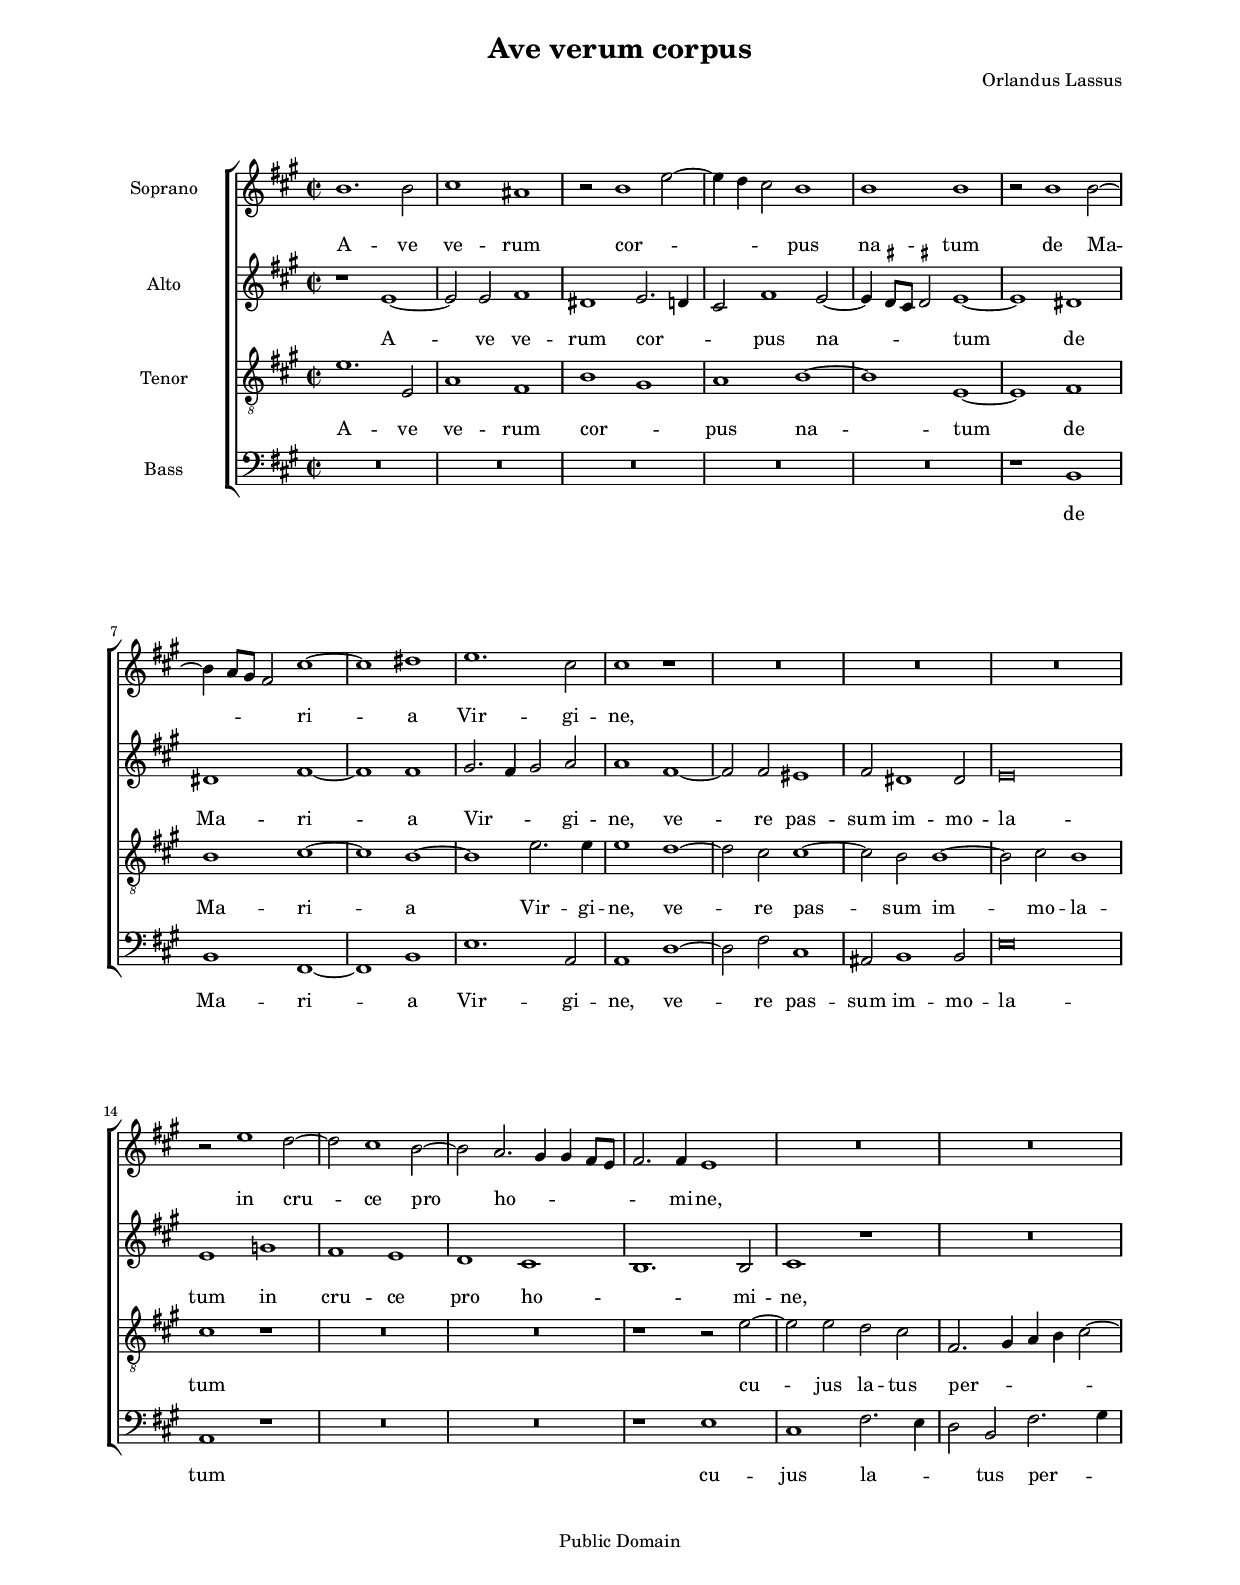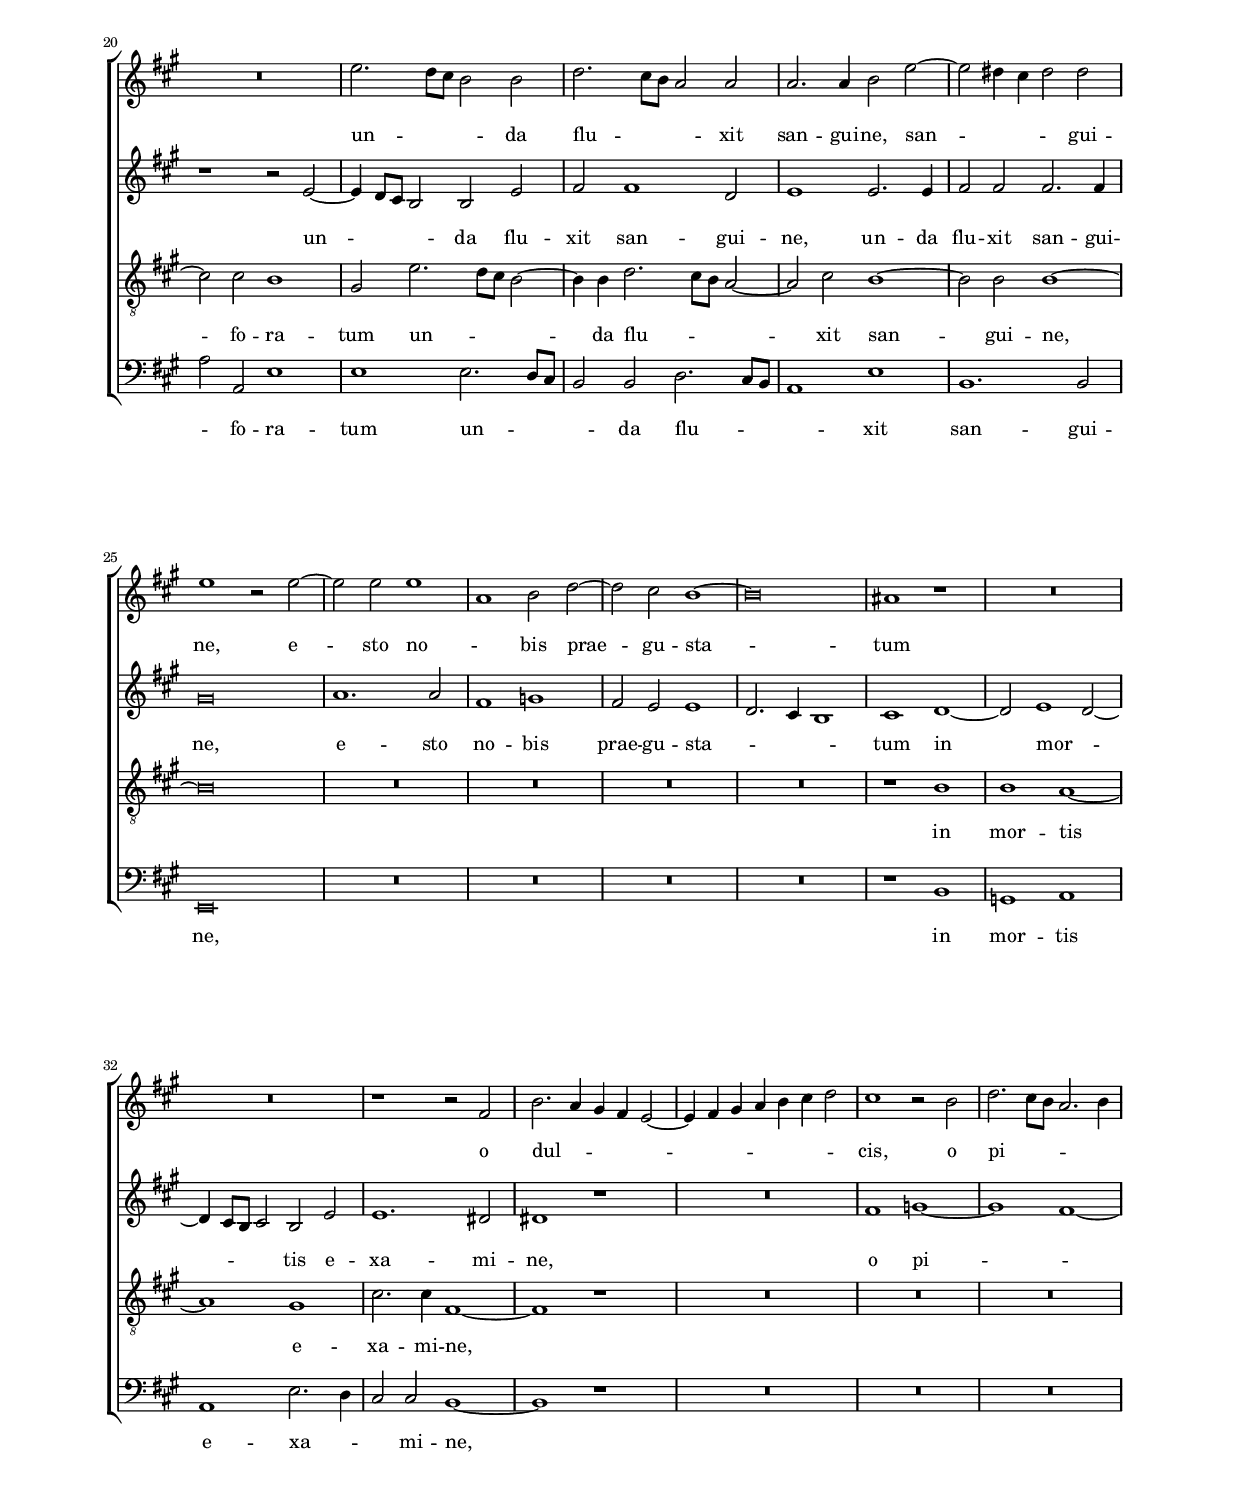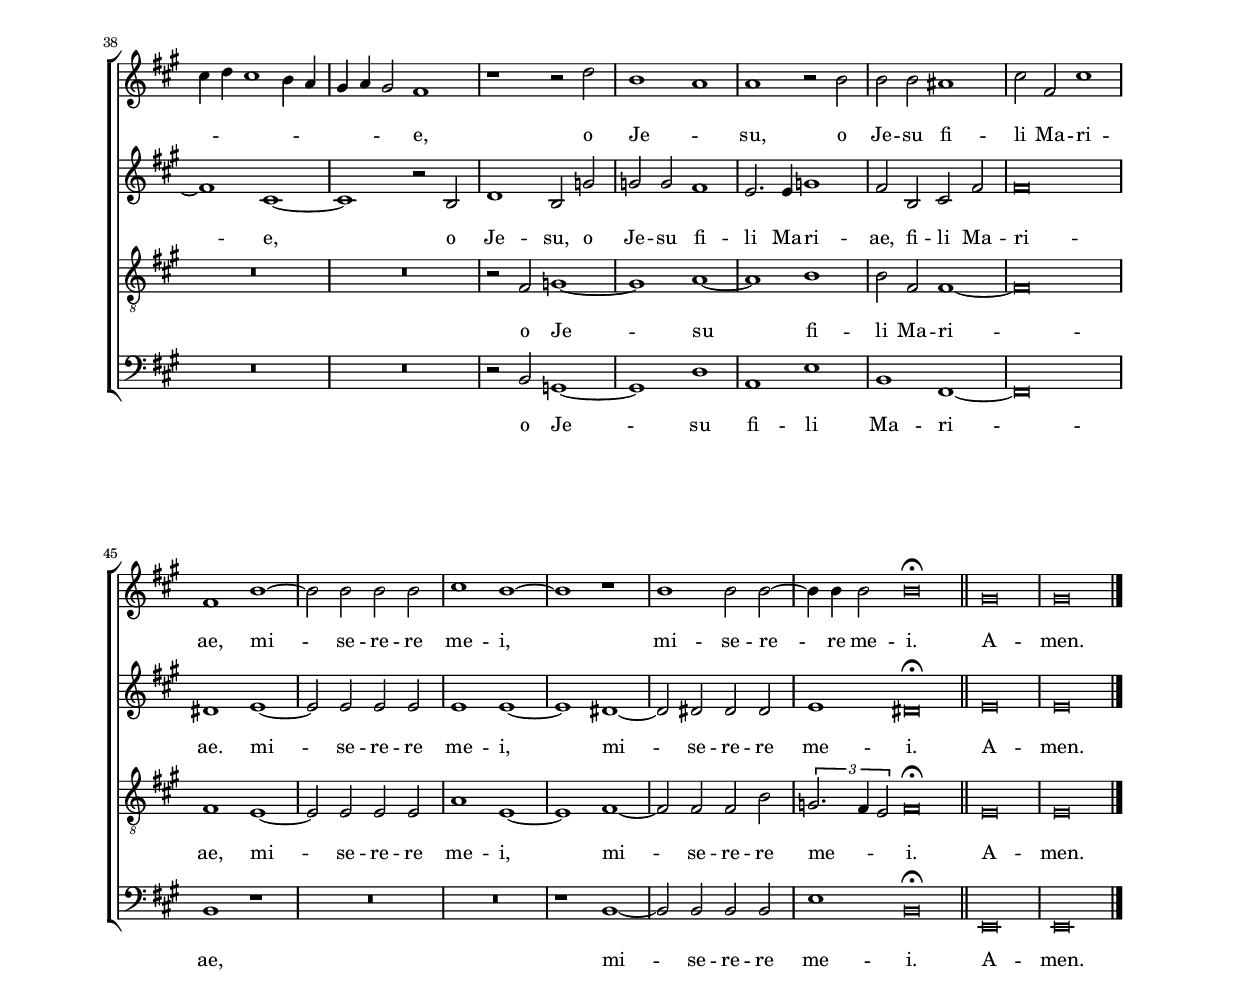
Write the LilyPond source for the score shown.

\version "2.18.2"
\include "deutsch.ly"

\header
{
  title="Ave verum corpus"
  composer="Orlandus Lassus"
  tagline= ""
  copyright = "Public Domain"
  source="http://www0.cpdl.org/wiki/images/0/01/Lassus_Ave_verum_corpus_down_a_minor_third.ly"
}

#(set-global-staff-size 15.5 )
#(ly:set-option 'point-and-click #f)

\paper {
  #(set-paper-size "a4")
  top-margin = 20\mm
  bottom-margin = 20\mm
  left-margin = 20\mm
  right-margin = 20\mm
  indent = 20\mm
  print-page-number = ##f

  ragged-bottom = ##f
  ragged-last-bottom = ##t
  system-system-spacing = #'((basic-distance . 17) (minimum-distance . 14) (padding . 7) (strechability . 250))
}

global = {
  \key c \major
  \time 2/2 \set Score.measureLength = #(ly:make-moment 2/1)
  \skip 1*98 \set Score.measureLength = #(ly:make-moment 3/1)
  \skip 1*3 \set Score.measureLength = #(ly:make-moment 2/1)
  \bar "||"
  \skip 1*4 \bar "|."
}

ficta = { \once \set suggestAccidentals = ##t }

cantus =  \relative c'' {
  d1. d2
  e1 cis
  r2 d1 g2~
  g4 f e2 d1
%5
  d1 d |
  r2 d1 d2~
  d4 c8 h a2 e'1~
  e1 fis
  g1. e2
%10
  e1 r |
  R\breve
  R\breve
  R\breve
  r2 g1 f2~
%15
  f2 e1 d2~ |
  d2 c2. h4 h a8 g
  a2. a4 g1
  R\breve
  R\breve
%20
  R\breve |
  g'2. f8 e d2 d
  f2. e8 d c2 c
  c2. c4 d2 g~
  g2 fis4 e fis2 fis
%25
  g1 r2 g~ |
  g2 g g1
  c,1 d2 f~
  f2 e d1~
  d\breve
%30
  cis1 r |
  R\breve
  R\breve
  r1 r2 a
  d2. c4 h a g2~
%35
  g4 a h c d e f2 |
  e1 r2 d
  f2. e8 d c2. d4
  e4 f e1 d4 c
  h4 c h2 a1
%40
  r1 r2 f' |
  d1 c
  c1 r2 d
  d2 d cis1
  e2 a, e'1
%45
  a,1 d~ |
  d2 d d d
  e1 d~
  d1 r
  d1 d2 d~
%50
  d4 d d2 d\breve^\fermata |
  h\breve
  h\breve |
}

altus =  \relative c' {
  r1 g'~
  g2 g a1
  fis1 g2. f4
  e2 a1 g2~
%5
  g4 \ficta fis8 e \ficta fis!2 g1~ |
  g1 fis
  fis1 a~
  a1 a
  h2. a4 h2 c
%10
  c1 a~ |
  a2 a gis1
  a2 fis1 fis2
  g\breve
  g1 b
%15
  a1 g |
  f1 e
  d1. d2
  e1 r
  R\breve
%20
  r1 r2 g~ |
  g4 f8 e d2 d g
  a2 a1 f2
  g1 g2. g4
  a2 a a2. a4
%25
  h\breve |
  c1. c2
  a1 b
  a2 g g1
  f2. e4 d1
%30
  e1 f~ |
  f2 g1 f2~
  f4 e8 d e2 d g
  g1. fis2
  fis1 r
%35
  R\breve |
  a1 b~
        b1 a~
  a e~
  e1 r2 d
%40
        f1 d2 b'
  b2 b a1 |
  g2. g4 b1
  a2 d, e a
  a\breve
%45
        fis1 g~
  g2 g g g |
  g1 g~
  g1 fis~
  fis2 fis fis fis
%50
        g1 fis\breve^\fermata
  g\breve |
  g\breve |
}


tenor = \relative c' {
  g'1. g,2
  c1 a
  d1 h
  c1 d~
%5
  d1 g,~ |
  g1 a
  d1 e~
  e1 d~
  d1 g2. g4
%10
  g1 f~ |
  f2 e e1~
  e2 d d1~
  d2 e d1
  e1 r
%15
  R\breve |
  R\breve
  r1 r2 g~
  g2 g f e
  a,2. h4 c d e2~
%20
  e2 e d1 |
  h2 g'2. f8 e d2~
  d4 d f2. e8 d c2~
  c2 e d1~
  d2 d d1~
%25
  d\breve |
  R\breve
  R\breve
  R\breve
  R\breve
%30
  r1 d |
  d1 c~
  c1 h
  e2. e4 a,1~
  a1 r
%35
  R\breve |
  R\breve
  R\breve
  R\breve
  R\breve
%40
  r2 a b1~ |
  b1 c~
  c1 d
  d2 a a1~
  a\breve
%45
  a1 g~ |
  g2 g g g
  c1 g~
  g1 a~
  a2 a a d
%50
        \tuplet 3/2 { b2. a4 g2 } a\breve^\fermata |
  g\breve
  g\breve |
}

bassus = \relative c {
  R\breve
  R\breve
  R\breve
  R\breve
%5
  R\breve |
  r1 d
  d1 a~
  a1 d
  g1. c,2
%10
  c1 f~ |
  f2 a e1
  cis2 d1 d2
  g\breve
  c,1 r
%15
  R\breve |
  R\breve
  r1 g'
  e1 a2. g4
  f2 d a'2. h4
%20
  c2 c, g'1 |
  g1 g2. f8 e
  d2 d f2. e8 d
  c1 g'
  d1. d2
%25
  g,\breve |
  R\breve
  R\breve
  R\breve
  R\breve
%30
  r1 d' |
  b1 c
  c1 g'2. f4
  e2 e d1~
  d1 r
%35
  R\breve |
  R\breve
  R\breve
  R\breve
  R\breve
%40
  r2 d b1~ |
  b1 f'
  c1 g'
  d1 a~
  a\breve
%45
  d1 r |
  R\breve
  R\breve
  r1 d~
  d2 d d d
%50
  g1 d\breve^\fermata |
  g,\breve
  g\breve |
}


lyricsSoprano = \lyricmode {
  A -- ve ve -- rum cor -- _ _ _ pus na -- tum
  de Ma -- _ _ _ ri -- a Vir -- gi -- ne,
  in cru -- ce pro ho -- _ _ _ _ _ mi -- ne,
  un -- _ _ _ da flu -- _ _ _ xit san -- gui -- ne,
  san -- _ _ _ gui -- ne,
  e -- sto no -- _ bis prae -- gu -- sta -- tum
  o dul -- _ _ _ _ _ _ _ _ _ _ cis,
  o pi -- _ _ _ _ _ _ _ _ _ _ _ _ e,
  o Je -- _ su,
  o Je -- su fi -- li Ma -- ri -- ae,
  mi -- se -- re -- re me -- i,
  mi -- se -- re -- re me -- i.
  A -- men.
}

lyricsAlto = \lyricmode {
  A -- ve ve -- rum cor -- _ _ pus na -- _ _ _ tum
  de Ma -- ri -- a Vir -- _ _ gi -- ne,
  ve -- re pas -- sum im -- mo -- la -- tum
  in cru -- ce pro ho -- _ mi -- ne,
  un -- _ _ _ da flu -- xit san -- gui -- ne,
  un -- da flu -- xit san -- gui -- ne,
  e -- sto no -- bis prae -- gu -- sta -- _ _ _ tum
  in mor -- _ _ _ _ tis e -- xa -- mi -- ne,
  o pi -- _ e,
  o Je -- su,
  o Je -- su fi -- li Ma -- ri -- ae,
  fi -- li Ma -- ri -- ae.
  mi -- se -- re -- re me -- i,
  mi -- se -- re -- re me -- i.
  A -- men.
}


lyricsTenor = \lyricmode {
  A -- ve ve -- rum cor -- _ pus na -- tum
  de Ma -- ri -- a Vir -- gi -- ne,
  ve -- re pas -- sum im -- mo -- la -- tum
  cu -- jus la -- tus per -- _ _ _ _ fo -- ra -- tum
  un -- _ _ _ da flu -- _ _ _ xit san -- gui -- ne,
  in mor -- tis e -- xa -- mi -- ne,
  o Je -- su fi -- li Ma -- ri -- ae,
  mi -- se -- re -- re me -- i,
  mi -- se -- re -- re me -- _ _ i.
  A -- men.
}

lyricsBasso = \lyricmode {
  de Ma -- ri -- a Vir -- gi -- ne,
  ve -- re pas -- sum im -- mo -- la -- tum
  cu -- jus la -- _ _ tus per -- _ _ fo -- ra -- tum
  un -- _ _ _ da flu -- _ _ _ xit san -- gui -- ne,
  in mor -- tis e -- xa -- _ _ mi -- ne,
  o Je -- su fi -- li Ma -- ri -- ae,
  mi -- se -- re -- re me -- i.
  A -- men.
}


\score
{
  \transpose c a, {
    \new ChoirStaff <<
      \new Staff \with { instrumentName = #"Soprano" } << \global
      \new Voice="v1" {
        \clef violin
        \cantus }
      \new Lyrics \lyricsto "v1" {\lyricsSoprano }
      >>

      \new Staff \with { instrumentName = #"Alto" } << \global
      \new Voice="v2" {
                    \clef violin
        \altus}
      \new Lyrics \lyricsto "v2" {\lyricsAlto }
      >>

      \new Staff \with { instrumentName = #"Tenor" } << \global
      \new Voice="v3" {
        \clef "G_8"
        \tenor }
      \new Lyrics \lyricsto "v3" {\lyricsTenor }
      >>

      \new Staff \with { instrumentName = #"Bass" } << \global
      \new Voice="v4" {
        \clef bass
        \bassus }
      \new Lyrics \lyricsto "v4" {\lyricsBasso}
      >>
    >>
  } % transpose

  \layout {
    \context { \Lyrics \override VerticalAxisGroup.nonstaff-relatedstaff-spacing.padding = #2.5 }
    \context { \Staff \override TimeSignature.break-visibility = #end-of-line-invisible }
    \context { \Score \override BarNumber.padding = #2 }
    \context { \Voice \override NoteHead.style = #'baroque }
  }
}
